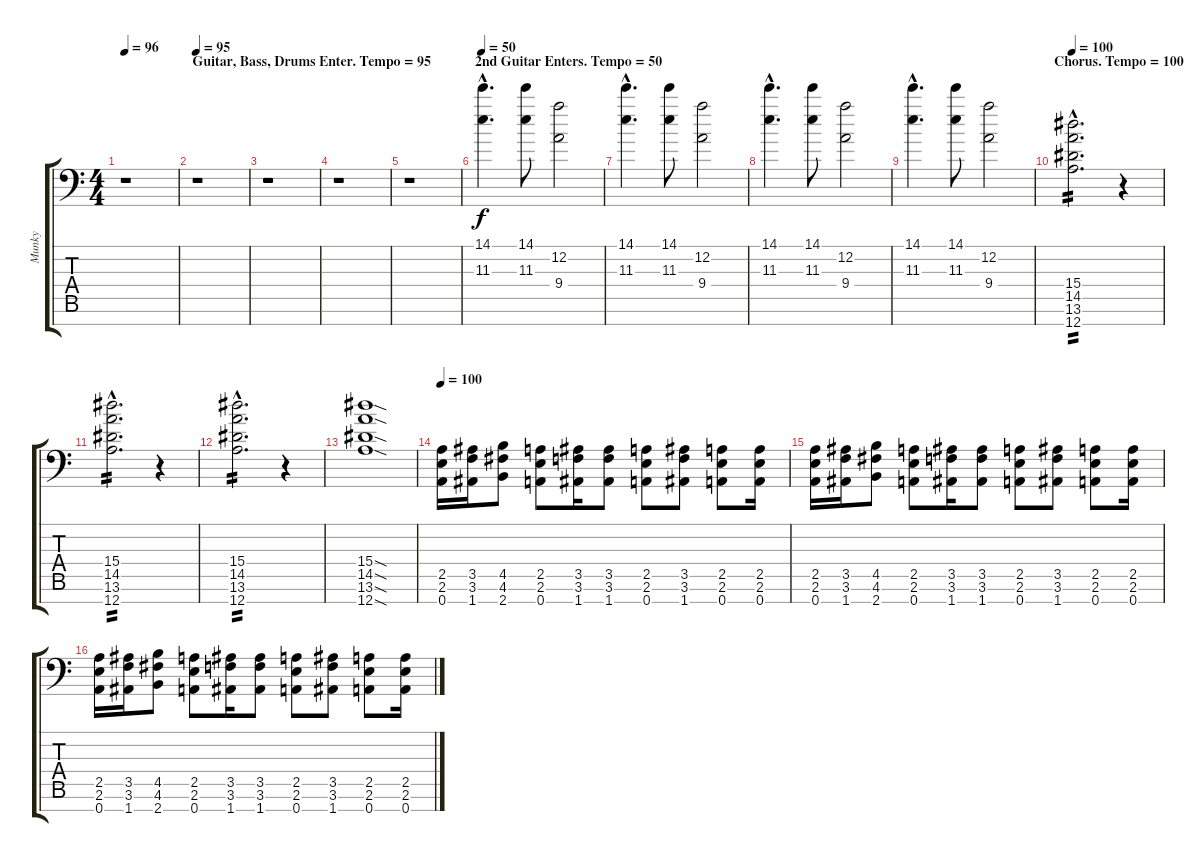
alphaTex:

\track ("Munky" "Munky") {instrument distortionguitar}
\staff {score tabs}
\tuning (D4 A3 F3 C3 G2 D2 A1) {hide}
\ts (4 4)
\tempo 96
\clef f4
\ks c
r.1{dy f} |
\section ("" "Guitar, Bass, Drums Enter. Tempo = 95")
\tempo 95
r.1 |
r.1 |
r.1 |
r.1{volume 8} |
\section ("" "2nd Guitar Enters. Tempo = 50")
\tempo 50
(14.1{hac} 11.3{hac}).4{d volume 12} (14.1 11.3).8{volume 8} (12.2 9.4).2{volume 12} |
(14.1{hac} 11.3{hac}).4{d volume 12} (14.1 11.3).8{volume 8} (12.2 9.4).2{volume 12} |
(14.1{hac} 11.3{hac}).4{d volume 12} (14.1 11.3).8{volume 8} (12.2 9.4).2{volume 12} |
(14.1{hac} 11.3{hac}).4{d volume 12} (14.1 11.3).8{volume 8} (12.2 9.4).2{volume 12} |
\section ("" "Chorus. Tempo = 100")
\tempo 100
(15.4{hac} 14.5{hac} 13.6{hac} 12.7{hac}).2{d tp 2} r.4 |
(15.4{hac} 14.5{hac} 13.6{hac} 12.7{hac}).2{d tp 2} r.4 |
(15.4{hac} 14.5{hac} 13.6{hac} 12.7{hac}).2{d tp 2} r.4 |
(15.4{sod} 14.5{sod} 13.6{sod} 12.7{sod}).1 |
\tempo 100
(2.5 2.6 0.7).16{instrument distortionguitar} (3.5 3.6 1.7).16 (4.5 4.6 2.7).8 (2.5 2.6 0.7).8 (3.5 3.6 1.7).16 (3.5 3.6 1.7).8 (2.5 2.6 0.7).8 (3.5 3.6 1.7).8 (2.5 2.6 0.7).8 (2.5 2.6 0.7).16 |
(2.5 2.6 0.7).16 (3.5 3.6 1.7).16 (4.5 4.6 2.7).8 (2.5 2.6 0.7).8 (3.5 3.6 1.7).16 (3.5 3.6 1.7).8 (2.5 2.6 0.7).8 (3.5 3.6 1.7).8 (2.5 2.6 0.7).8 (2.5 2.6 0.7).16 |
(2.5 2.6 0.7).16 (3.5 3.6 1.7).16 (4.5 4.6 2.7).8 (2.5 2.6 0.7).8 (3.5 3.6 1.7).16 (3.5 3.6 1.7).8 (2.5 2.6 0.7).8 (3.5 3.6 1.7).8 (2.5 2.6 0.7).8 (2.5 2.6 0.7).16
